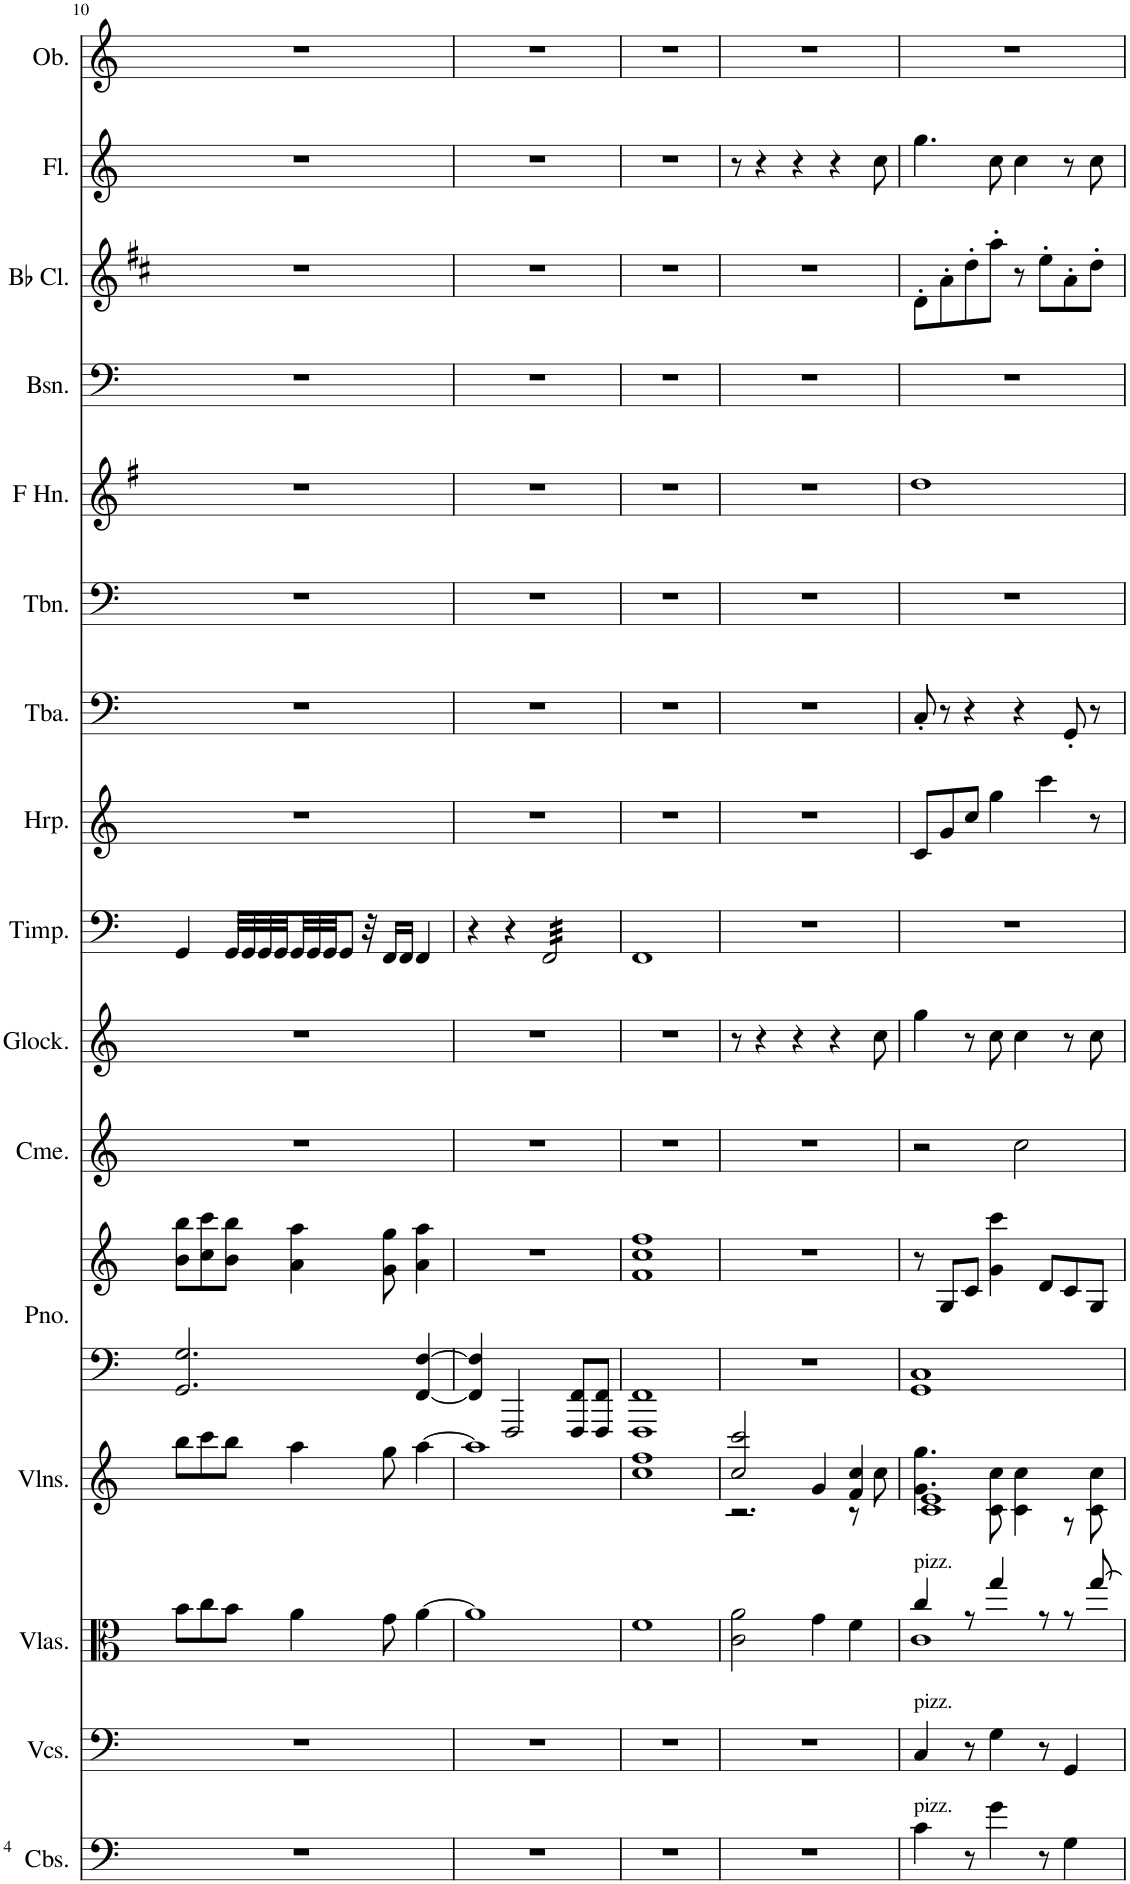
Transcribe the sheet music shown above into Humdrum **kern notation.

**kern	**kern	**kern	**kern	**kern	**kern	**kern	**kern	**kern	**kern	**kern	**kern	**kern	**kern	**kern	**kern	**kern
*part16	*part15	*part14	*part13	*part12	*part12	*part11	*part10	*part9	*part8	*part7	*part6	*part5	*part4	*part3	*part2	*part1
*staff17	*staff16	*staff15	*staff14	*staff13	*staff12	*staff11	*staff10	*staff9	*staff8	*staff7	*staff6	*staff5	*staff4	*staff3	*staff2	*staff1
*I"Contrabasses	*I"Violoncellos	*I"Violas	*I"Violins	*I"Piano	*	*I"Chimes	*I"Glockenspiel	*I"Timpani	*I"Harp	*I"Tuba	*I"Trombone	*I"Horn in F	*I"Bassoon	*I"Bb Clarinet	*I"Flute	*I"Oboe
*I'Cbs.	*I'Vcs.	*I'Vlas.	*I'Vlns.	*I'Pno.	*	*I'Cme.	*I'Glock.	*I'Timp.	*I'Hrp.	*I'Tba.	*I'Tbn.	*	*I'Bsn.	*I'Bb Cl.	*I'Fl.	*I'Ob.
!!LO:PB:g=z
*clefF4	*clefF4	*clefC3	*clefG2	*clefF4	*clefG2	*clefG2	*clefG2	*clefF4	*clefG2	*clefF4	*clefF4	*clefG2	*clefF4	*clefG2	*clefG2	*clefG2
*Trd7c12	*	*	*	*	*	*	*Trd-14c-24	*	*	*	*	*Trd4c7	*	*Trd1c2	*	*
*k[]	*k[]	*k[]	*k[]	*k[]	*k[]	*k[]	*k[]	*k[]	*k[]	*k[]	*k[]	*k[f#]	*k[]	*k[f#c#]	*k[]	*k[]
*M4/4	*M4/4	*M4/4	*M4/4	*M4/4	*M4/4	*M4/4	*M4/4	*M4/4	*M4/4	*M4/4	*M4/4	*M4/4	*M4/4	*M4/4	*M4/4	*M4/4
=10	=10	=10	=10	=10	=10	=10	=10	=10	=10	=10	=10	=10	=10	=10	=10	=10
1r	1r	8b\L	8bb\L	2.GG/ 2.G/	8b\ 8bb\L	1r	1r	4GG/	1r	1r	1r	1r	1r	1r	1r	1r
.	.	8cc\	8ccc\	.	8cc\ 8ccc\	.	.	.	.	.	.	.	.	.	.	.
.	.	8b\J	8bb\J	.	8b\ 8bb\J	.	.	32GG/LLL	.	.	.	.	.	.	.	.
.	.	.	.	.	.	.	.	32GG/	.	.	.	.	.	.	.	.
.	.	.	.	.	.	.	.	32GG/	.	.	.	.	.	.	.	.
.	.	.	.	.	.	.	.	32GG/	.	.	.	.	.	.	.	.
.	.	4a\	4aa\	.	4a\ 4aa\	.	.	32GG/	.	.	.	.	.	.	.	.
.	.	.	.	.	.	.	.	32GG/	.	.	.	.	.	.	.	.
.	.	.	.	.	.	.	.	32GG/JJ	.	.	.	.	.	.	.	.
.	.	.	.	.	.	.	.	8GG/J	.	.	.	.	.	.	.	.
.	.	.	.	.	.	.	.	32r	.	.	.	.	.	.	.	.
.	.	8g\	8gg\	.	8g\ 8gg\	.	.	16FF/LL	.	.	.	.	.	.	.	.
.	.	.	.	.	.	.	.	16FF/JJ	.	.	.	.	.	.	.	.
.	.	[4a\	[4aa\	[4FF/ [4F/	4a\ 4aa\	.	.	4FF/	.	.	.	.	.	.	.	.
=11	=11	=11	=11	=11	=11	=11	=11	=11	=11	=11	=11	=11	=11	=11	=11	=11
1r	1r	1a]	1aa]	4FF/] 4F/]	1r	1r	1r	4r	1r	1r	1r	1r	1r	1r	1r	1r
.	.	.	.	2FFF/	.	.	.	4r	.	.	.	.	.	.	.	.
*	*	*	*	*	*	*	*	*tremolo	*	*	*	*	*	*	*	*
.	.	.	.	.	.	.	.	32FF/LLL	.	.	.	.	.	.	.	.
.	.	.	.	.	.	.	.	32FF/	.	.	.	.	.	.	.	.
.	.	.	.	.	.	.	.	32FF/	.	.	.	.	.	.	.	.
.	.	.	.	.	.	.	.	32FF/	.	.	.	.	.	.	.	.
.	.	.	.	.	.	.	.	32FF/	.	.	.	.	.	.	.	.
.	.	.	.	.	.	.	.	32FF/	.	.	.	.	.	.	.	.
.	.	.	.	.	.	.	.	32FF/	.	.	.	.	.	.	.	.
.	.	.	.	.	.	.	.	32FF/	.	.	.	.	.	.	.	.
.	.	.	.	8FFF/ 8FF/L	.	.	.	32FF/	.	.	.	.	.	.	.	.
.	.	.	.	.	.	.	.	32FF/	.	.	.	.	.	.	.	.
.	.	.	.	.	.	.	.	32FF/	.	.	.	.	.	.	.	.
.	.	.	.	.	.	.	.	32FF/	.	.	.	.	.	.	.	.
.	.	.	.	8FFF/ 8FF/J	.	.	.	32FF/	.	.	.	.	.	.	.	.
.	.	.	.	.	.	.	.	32FF/	.	.	.	.	.	.	.	.
.	.	.	.	.	.	.	.	32FF/	.	.	.	.	.	.	.	.
.	.	.	.	.	.	.	.	32FF/JJJ	.	.	.	.	.	.	.	.
*	*	*	*	*	*	*	*	*Xtremolo	*	*	*	*	*	*	*	*
=12	=12	=12	=12	=12	=12	=12	=12	=12	=12	=12	=12	=12	=12	=12	=12	=12
1r	1r	1f	1cc 1ff	1FFF 1FF	1f 1cc 1ff	1r	1r	1FF	1r	1r	1r	1r	1r	1r	1r	1r
=13	=13	=13	=13	=13	=13	=13	=13	=13	=13	=13	=13	=13	=13	=13	=13	=13
*	*	*	*^	*	*	*	*	*	*	*	*	*	*	*	*	*
1r	1r	2c\ 2a\	2cc/ 2ccc/	2.r	1r	1r	1r	8r	1r	1r	1r	1r	1r	1r	1r	8r	1r
.	.	.	.	.	.	.	.	4r	.	.	.	.	.	.	.	4r	.
.	.	.	.	.	.	.	.	4r	.	.	.	.	.	.	.	4r	.
.	.	4g\	4g/	.	.	.	.	.	.	.	.	.	.	.	.	.	.
.	.	.	.	.	.	.	.	4r	.	.	.	.	.	.	.	4r	.
.	.	4f\	4f/ 4cc/	8r	.	.	.	.	.	.	.	.	.	.	.	.	.
.	.	.	.	8cc\	.	.	.	8cc\	.	.	.	.	.	.	.	8cc\	.
=14	=14	=14	=14	=14	=14	=14	=14	=14	=14	=14	=14	=14	=14	=14	=14	=14	=14
*	*	*^	*	*	*	*	*	*	*	*	*	*	*	*	*	*	*
!	!	!LO:TX:a:t=pizz.	!	!	!	!	!	!	!	!	!	!	!	!	!	!	!	!
!	!LO:TX:a:t=pizz.	!	!	!	!	!	!	!	!	!	!	!	!	!	!	!	!	!
!LO:TX:a:t=pizz.	!	!	!	!	!	!	!	!	!	!	!	!	!	!	!	!	!	!
4c\	4C/	4cc/	1c	1c 1e	4.g\ 4.gg\	1GG 1C	8r	2r	4gg\	1r	8c/L	8C'/	1r	1dd	1r	8d'\L	4.gg\	1r
.	.	.	.	.	.	.	8G/L	.	.	.	8g/	8r	.	.	.	8a'\	.	.
8r	8r	8r	.	.	.	.	8c/J	.	8r	.	8cc/J	4r	.	.	.	8dd'\	.	.
4g\	4G\	4gg/	.	.	8c\ 8cc\	.	4g\ 4ccc\	.	8cc\	.	4gg\	.	.	.	.	8aa'\J	8cc\	.
.	.	.	.	.	4c\ 4cc\	.	.	2cc\	4cc\	.	.	4r	.	.	.	8r	4cc\	.
8r	8r	8r	.	.	.	.	8d/L	.	.	.	4ccc\	.	.	.	.	8ee'\L	.	.
4G\	4GG/	8r	.	.	8r	.	8c/	.	8r	.	.	8GG'/	.	.	.	8a'\	8r	.
.	.	[8gg/	.	.	8c\ 8cc\	.	8G/J	.	8cc\	.	8r	8r	.	.	.	8dd'\J	8cc\	.
*	*	*v	*v	*	*	*	*	*	*	*	*	*	*	*	*	*	*	*
*	*	*	*v	*v	*	*	*	*	*	*	*	*	*	*	*	*	*
=	=	=	=	=	=	=	=	=	=	=	=	=	=	=	=	=
*-	*-	*-	*-	*-	*-	*-	*-	*-	*-	*-	*-	*-	*-	*-	*-	*-
